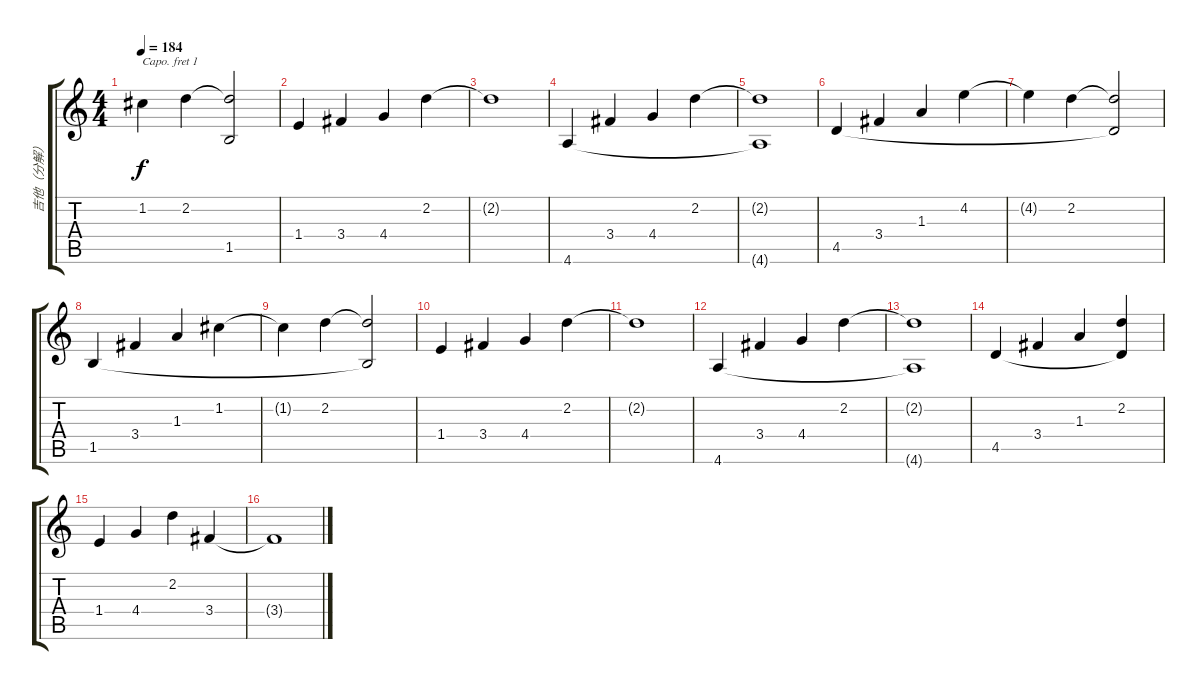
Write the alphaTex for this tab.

\track ("吉他（分解）" "吉他（分解）") {instrument acousticguitarsteel}
\staff {score tabs}
\capo 1
\tuning (E4 B3 G3 D3 A2 E2) {hide}
\ts (4 4)
\tempo 184
\clef g2
\ks c
1.2{t}.4{dy f} 2.2.4 (2.2{t} 1.5{t}).2 |
1.4.4 3.4.4 4.4.4 2.2.4 |
2.2{t}.1 |
4.6.4 3.4.4 4.4.4 2.2.4 |
(2.2{t} 4.6{t}).1 |
4.5.4 3.4.4 1.3.4 4.2.4 |
4.2{t}.4 2.2.4 (2.2{t} 4.5{t}).2 |
1.5.4 3.4.4 1.3.4 1.2.4 |
1.2{t}.4 2.2.4 (2.2{t} 1.5{t}).2 |
1.4.4 3.4.4 4.4.4 2.2.4 |
2.2{t}.1 |
4.6.4 3.4.4 4.4.4 2.2.4 |
(2.2{t} 4.6{t}).1 |
4.5.4 3.4.4 1.3.4 (2.2 4.5{t}).4 |
1.4.4 4.4.4 2.2.4 3.4.4 |
3.4{t}.1
